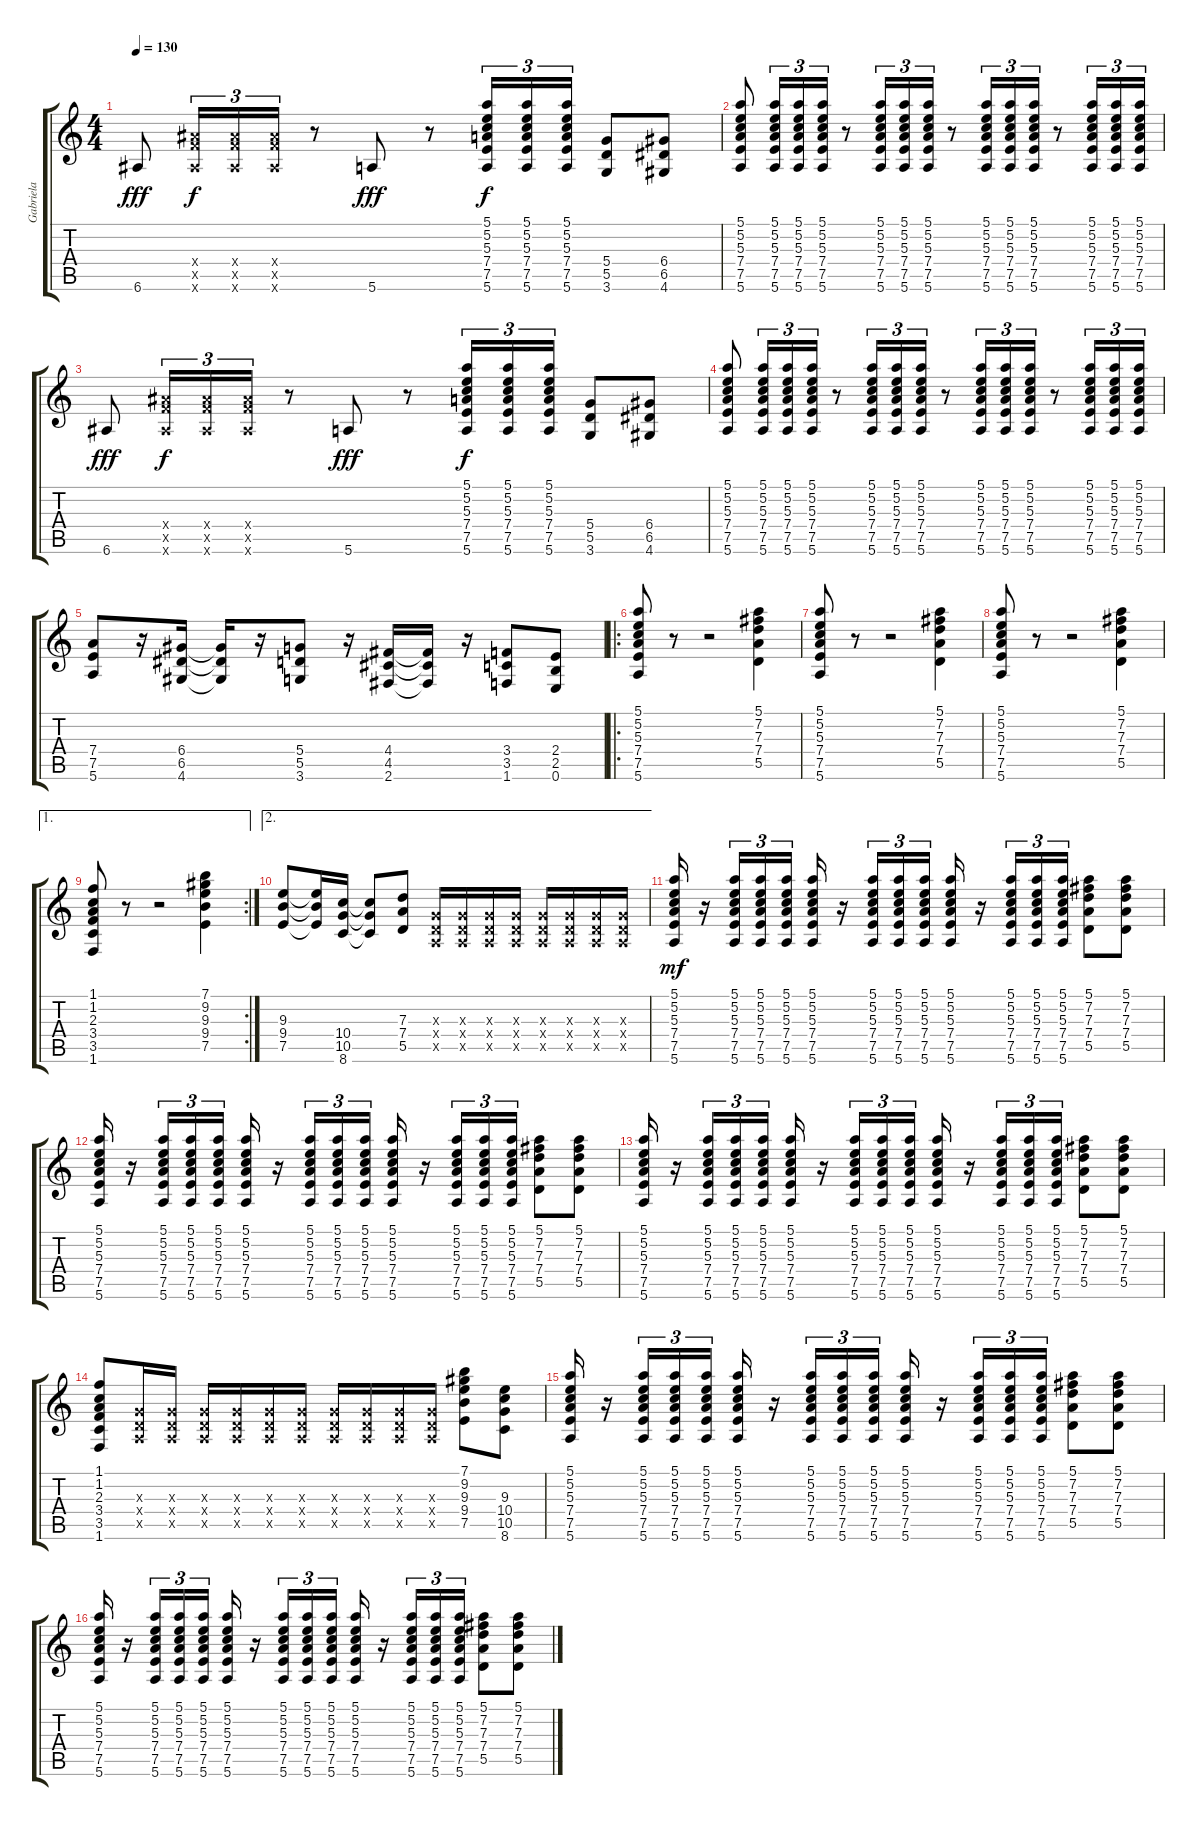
\track ("Gabriela" "Gabriela") {instrument acousticguitarsteel}
\staff {score tabs}
\tuning (E4 B3 G3 D3 A2 E2) {hide}
\ts (4 4)
\tempo 130
\clef g2
\ks c
6.6.8{dy fff} (8.4{x} 8.5{x} 6.6{x}).16{tu (3 2) dy f} (8.4{x} 8.5{x} 6.6{x}).16{tu (3 2)} (8.4{x} 8.5{x} 6.6{x}).16{tu (3 2)} r.8 5.6.8{dy fff} r.8 (5.1 5.2 5.3 7.4 7.5 5.6).16{tu (3 2) dy f} (5.1 5.2 5.3 7.4 7.5 5.6).16{tu (3 2)} (5.1 5.2 5.3 7.4 7.5 5.6).16{tu (3 2)} (5.4 5.5 3.6).8 (6.4 6.5 4.6).8 |
(5.1 5.2 5.3 7.4 7.5 5.6).8 (5.1 5.2 5.3 7.4 7.5 5.6).16{tu (3 2)} (5.1 5.2 5.3 7.4 7.5 5.6).16{tu (3 2)} (5.1 5.2 5.3 7.4 7.5 5.6).16{tu (3 2)} r.8 (5.1 5.2 5.3 7.4 7.5 5.6).16{tu (3 2)} (5.1 5.2 5.3 7.4 7.5 5.6).16{tu (3 2)} (5.1 5.2 5.3 7.4 7.5 5.6).16{tu (3 2)} r.8 (5.1 5.2 5.3 7.4 7.5 5.6).16{tu (3 2)} (5.1 5.2 5.3 7.4 7.5 5.6).16{tu (3 2)} (5.1 5.2 5.3 7.4 7.5 5.6).16{tu (3 2)} r.8 (5.1 5.2 5.3 7.4 7.5 5.6).16{tu (3 2)} (5.1 5.2 5.3 7.4 7.5 5.6).16{tu (3 2)} (5.1 5.2 5.3 7.4 7.5 5.6).16{tu (3 2)} |
6.6.8{dy fff} (8.4{x} 8.5{x} 6.6{x}).16{tu (3 2) dy f} (8.4{x} 8.5{x} 6.6{x}).16{tu (3 2)} (8.4{x} 8.5{x} 6.6{x}).16{tu (3 2)} r.8 5.6.8{dy fff} r.8 (5.1 5.2 5.3 7.4 7.5 5.6).16{tu (3 2) dy f} (5.1 5.2 5.3 7.4 7.5 5.6).16{tu (3 2)} (5.1 5.2 5.3 7.4 7.5 5.6).16{tu (3 2)} (5.4 5.5 3.6).8 (6.4 6.5 4.6).8 |
(5.1 5.2 5.3 7.4 7.5 5.6).8 (5.1 5.2 5.3 7.4 7.5 5.6).16{tu (3 2)} (5.1 5.2 5.3 7.4 7.5 5.6).16{tu (3 2)} (5.1 5.2 5.3 7.4 7.5 5.6).16{tu (3 2)} r.8 (5.1 5.2 5.3 7.4 7.5 5.6).16{tu (3 2)} (5.1 5.2 5.3 7.4 7.5 5.6).16{tu (3 2)} (5.1 5.2 5.3 7.4 7.5 5.6).16{tu (3 2)} r.8 (5.1 5.2 5.3 7.4 7.5 5.6).16{tu (3 2)} (5.1 5.2 5.3 7.4 7.5 5.6).16{tu (3 2)} (5.1 5.2 5.3 7.4 7.5 5.6).16{tu (3 2)} r.8 (5.1 5.2 5.3 7.4 7.5 5.6).16{tu (3 2)} (5.1 5.2 5.3 7.4 7.5 5.6).16{tu (3 2)} (5.1 5.2 5.3 7.4 7.5 5.6).16{tu (3 2)} |
(7.4 7.5 5.6).8 r.16 (6.4 6.5 4.6).16 (6.4{t} 6.5{t} 4.6{t}).16 r.16 (5.4 5.5 3.6).8 r.16 (4.4 4.5 2.6).16 (4.4{t} 4.5{t} 2.6{t}).16 r.16 (3.4 3.5 1.6).8 (2.4 2.5 0.6).8 |
\ro
(5.1 5.2 5.3 7.4 7.5 5.6).8 r.8 r.2 (5.1 7.2 7.3 7.4 5.5).4 |
(5.1 5.2 5.3 7.4 7.5 5.6).8 r.8 r.2 (5.1 7.2 7.3 7.4 5.5).4 |
(5.1 5.2 5.3 7.4 7.5 5.6).8 r.8 r.2 (5.1 7.2 7.3 7.4 5.5).4 |
\ae 1
\rc 2
(1.1 1.2 2.3 3.4 3.5 1.6).8 r.8 r.2 (7.1 9.2 9.3 9.4 7.5).4 |
\ae 2
(9.3 9.4 7.5).8 (9.3{t} 9.4{t} 7.5{t}).16 (10.4 10.5 8.6).16 (10.4{t} 10.5{t} 8.6{t}).8 (7.3 7.4 5.5).8 (0.3{x} 0.4{x} 0.5{x}).16 (0.3{x} 0.4{x} 0.5{x}).16 (0.3{x} 0.4{x} 0.5{x}).16 (0.3{x} 0.4{x} 0.5{x}).16 (0.3{x} 0.4{x} 0.5{x}).16 (0.3{x} 0.4{x} 0.5{x}).16 (0.3{x} 0.4{x} 0.5{x}).16 (0.3{x} 0.4{x} 0.5{x}).16 |
(5.1 5.2 5.3 7.4 7.5 5.6).16{dy mf} r.16 (5.1 5.2 5.3 7.4 7.5 5.6).16{tu (3 2)} (5.1 5.2 5.3 7.4 7.5 5.6).16{tu (3 2)} (5.1 5.2 5.3 7.4 7.5 5.6).16{tu (3 2)} (5.1 5.2 5.3 7.4 7.5 5.6).16 r.16 (5.1 5.2 5.3 7.4 7.5 5.6).16{tu (3 2)} (5.1 5.2 5.3 7.4 7.5 5.6).16{tu (3 2)} (5.1 5.2 5.3 7.4 7.5 5.6).16{tu (3 2)} (5.1 5.2 5.3 7.4 7.5 5.6).16 r.16 (5.1 5.2 5.3 7.4 7.5 5.6).16{tu (3 2)} (5.1 5.2 5.3 7.4 7.5 5.6).16{tu (3 2)} (5.1 5.2 5.3 7.4 7.5 5.6).16{tu (3 2)} (5.1 7.2 7.3 7.4 5.5).8 (5.1 7.2 7.3 7.4 5.5).8 |
(5.1 5.2 5.3 7.4 7.5 5.6).16 r.16 (5.1 5.2 5.3 7.4 7.5 5.6).16{tu (3 2)} (5.1 5.2 5.3 7.4 7.5 5.6).16{tu (3 2)} (5.1 5.2 5.3 7.4 7.5 5.6).16{tu (3 2)} (5.1 5.2 5.3 7.4 7.5 5.6).16 r.16 (5.1 5.2 5.3 7.4 7.5 5.6).16{tu (3 2)} (5.1 5.2 5.3 7.4 7.5 5.6).16{tu (3 2)} (5.1 5.2 5.3 7.4 7.5 5.6).16{tu (3 2)} (5.1 5.2 5.3 7.4 7.5 5.6).16 r.16 (5.1 5.2 5.3 7.4 7.5 5.6).16{tu (3 2)} (5.1 5.2 5.3 7.4 7.5 5.6).16{tu (3 2)} (5.1 5.2 5.3 7.4 7.5 5.6).16{tu (3 2)} (5.1 7.2 7.3 7.4 5.5).8 (5.1 7.2 7.3 7.4 5.5).8 |
(5.1 5.2 5.3 7.4 7.5 5.6).16 r.16 (5.1 5.2 5.3 7.4 7.5 5.6).16{tu (3 2)} (5.1 5.2 5.3 7.4 7.5 5.6).16{tu (3 2)} (5.1 5.2 5.3 7.4 7.5 5.6).16{tu (3 2)} (5.1 5.2 5.3 7.4 7.5 5.6).16 r.16 (5.1 5.2 5.3 7.4 7.5 5.6).16{tu (3 2)} (5.1 5.2 5.3 7.4 7.5 5.6).16{tu (3 2)} (5.1 5.2 5.3 7.4 7.5 5.6).16{tu (3 2)} (5.1 5.2 5.3 7.4 7.5 5.6).16 r.16 (5.1 5.2 5.3 7.4 7.5 5.6).16{tu (3 2)} (5.1 5.2 5.3 7.4 7.5 5.6).16{tu (3 2)} (5.1 5.2 5.3 7.4 7.5 5.6).16{tu (3 2)} (5.1 7.2 7.3 7.4 5.5).8 (5.1 7.2 7.3 7.4 5.5).8 |
(1.1 1.2 2.3 3.4 3.5 1.6).8 (0.3{x} 0.4{x} 0.5{x}).16 (0.3{x} 0.4{x} 0.5{x}).16 (0.3{x} 0.4{x} 0.5{x}).16 (0.3{x} 0.4{x} 0.5{x}).16 (0.3{x} 0.4{x} 0.5{x}).16 (0.3{x} 0.4{x} 0.5{x}).16 (0.3{x} 0.4{x} 0.5{x}).16 (0.3{x} 0.4{x} 0.5{x}).16 (0.3{x} 0.4{x} 0.5{x}).16 (0.3{x} 0.4{x} 0.5{x}).16 (7.1 9.2 9.3 9.4 7.5).8 (9.3 10.4 10.5 8.6).8 |
(5.1 5.2 5.3 7.4 7.5 5.6).16 r.16 (5.1 5.2 5.3 7.4 7.5 5.6).16{tu (3 2)} (5.1 5.2 5.3 7.4 7.5 5.6).16{tu (3 2)} (5.1 5.2 5.3 7.4 7.5 5.6).16{tu (3 2)} (5.1 5.2 5.3 7.4 7.5 5.6).16 r.16 (5.1 5.2 5.3 7.4 7.5 5.6).16{tu (3 2)} (5.1 5.2 5.3 7.4 7.5 5.6).16{tu (3 2)} (5.1 5.2 5.3 7.4 7.5 5.6).16{tu (3 2)} (5.1 5.2 5.3 7.4 7.5 5.6).16 r.16 (5.1 5.2 5.3 7.4 7.5 5.6).16{tu (3 2)} (5.1 5.2 5.3 7.4 7.5 5.6).16{tu (3 2)} (5.1 5.2 5.3 7.4 7.5 5.6).16{tu (3 2)} (5.1 7.2 7.3 7.4 5.5).8 (5.1 7.2 7.3 7.4 5.5).8 |
(5.1 5.2 5.3 7.4 7.5 5.6).16 r.16 (5.1 5.2 5.3 7.4 7.5 5.6).16{tu (3 2)} (5.1 5.2 5.3 7.4 7.5 5.6).16{tu (3 2)} (5.1 5.2 5.3 7.4 7.5 5.6).16{tu (3 2)} (5.1 5.2 5.3 7.4 7.5 5.6).16 r.16 (5.1 5.2 5.3 7.4 7.5 5.6).16{tu (3 2)} (5.1 5.2 5.3 7.4 7.5 5.6).16{tu (3 2)} (5.1 5.2 5.3 7.4 7.5 5.6).16{tu (3 2)} (5.1 5.2 5.3 7.4 7.5 5.6).16 r.16 (5.1 5.2 5.3 7.4 7.5 5.6).16{tu (3 2)} (5.1 5.2 5.3 7.4 7.5 5.6).16{tu (3 2)} (5.1 5.2 5.3 7.4 7.5 5.6).16{tu (3 2)} (5.1 7.2 7.3 7.4 5.5).8 (5.1 7.2 7.3 7.4 5.5).8
